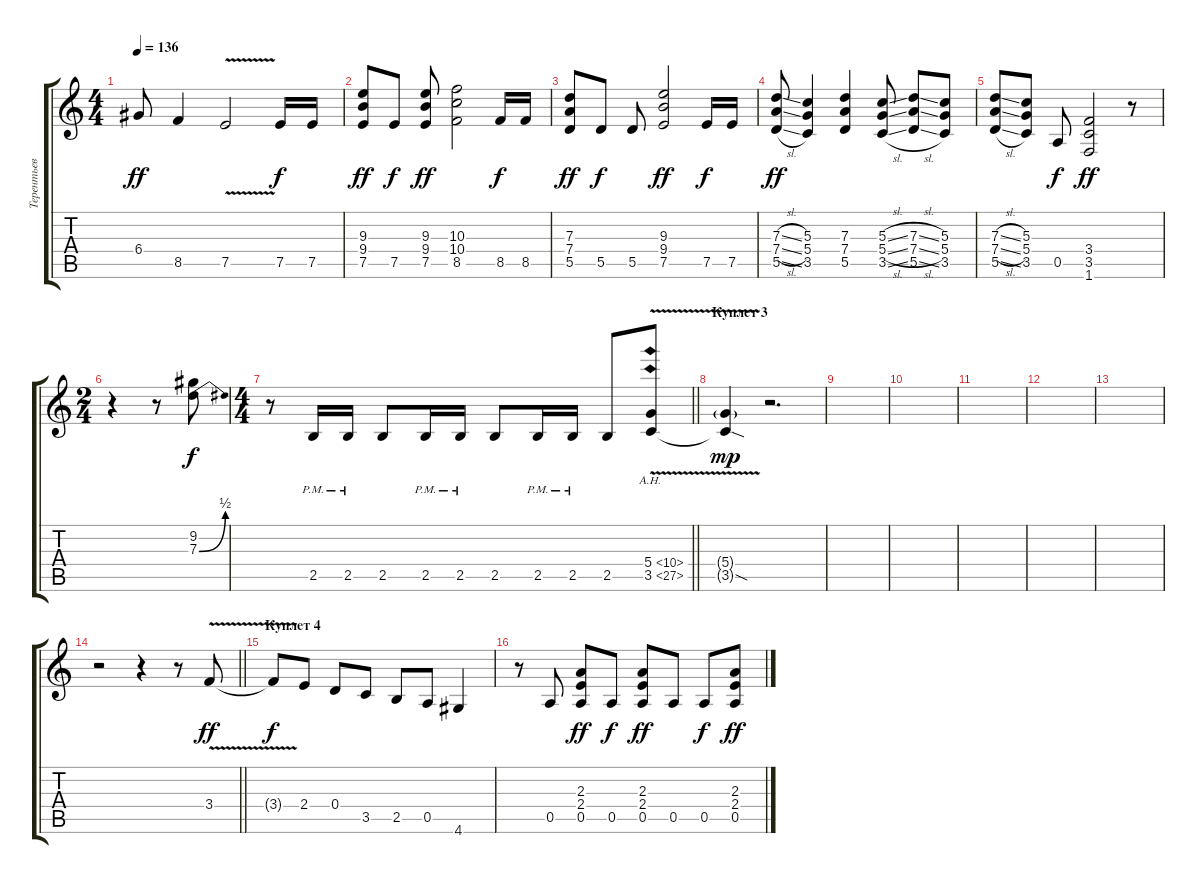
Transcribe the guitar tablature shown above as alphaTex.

\track ("Терентьев" "Терентьев") {instrument distortionguitar}
\staff {score tabs}
\tuning (E4 B3 G3 D3 A2 E2) {hide}
\ts (4 4)
\tempo 136
\clef g2
\ks c
6.4.8{dy ff} 8.5.4 7.5{v}.2 7.5.16{dy f} 7.5.16 |
(9.3 9.4 7.5).8{dy ff} 7.5.8{dy f} (9.3 9.4 7.5).8{dy ff} (10.3 10.4 8.5).2 8.5.16{dy f} 8.5.16 |
(7.3 7.4 5.5).8{dy ff} 5.5.8{dy f} 5.5.8 (9.3 9.4 7.5).2{dy ff} 7.5.16{dy f} 7.5.16 |
(7.3{sl} 7.4{sl} 5.5{sl}).8{dy ff} (5.3 5.4 3.5).4 (7.3 7.4 5.5).4 (5.3{sl} 5.4{sl} 3.5{sl}).8 (7.3{sl} 7.4{sl} 5.5{sl}).8 (5.3 5.4 3.5).8 |
(7.3{sl} 7.4{sl} 5.5{sl}).8 (5.3 5.4 3.5).8 0.5.8{dy f} (3.4 3.5 1.6).2{dy ff} r.8 |
\ts (2 4)
r.4 r.8 (9.2 7.3{be (bend 0 0 60 2)}).8{dy f} |
\ts (4 4)
\barLineRight lightlight
r.8 2.5{pm}.16 2.5{pm}.16 2.5.8 2.5{pm}.16 2.5{pm}.16 2.5.8 2.5{pm}.16 2.5{pm}.16 2.5.8 (5.4{ah 5 v} 3.5{ah 24 v}).8 |
\section ("" "Куплет 3")
(5.4{g} 3.5{sod t}).4{dy mp} r.2{d} |
|
|
|
|
|
\barLineRight lightlight
r.2 r.4 r.8 3.4{v}.8{dy ff} |
\section ("" "Куплет 4")
3.4{t}.8{dy f} 2.4.8 0.4.8 3.5.8 2.5.8 0.5.8 4.6.4 |
r.8 0.5.8 (2.3 2.4 0.5).8{dy ff} 0.5.8{dy f} (2.3 2.4 0.5).8{dy ff} 0.5.8 0.5.8{dy f} (2.3 2.4 0.5).8{dy ff}
